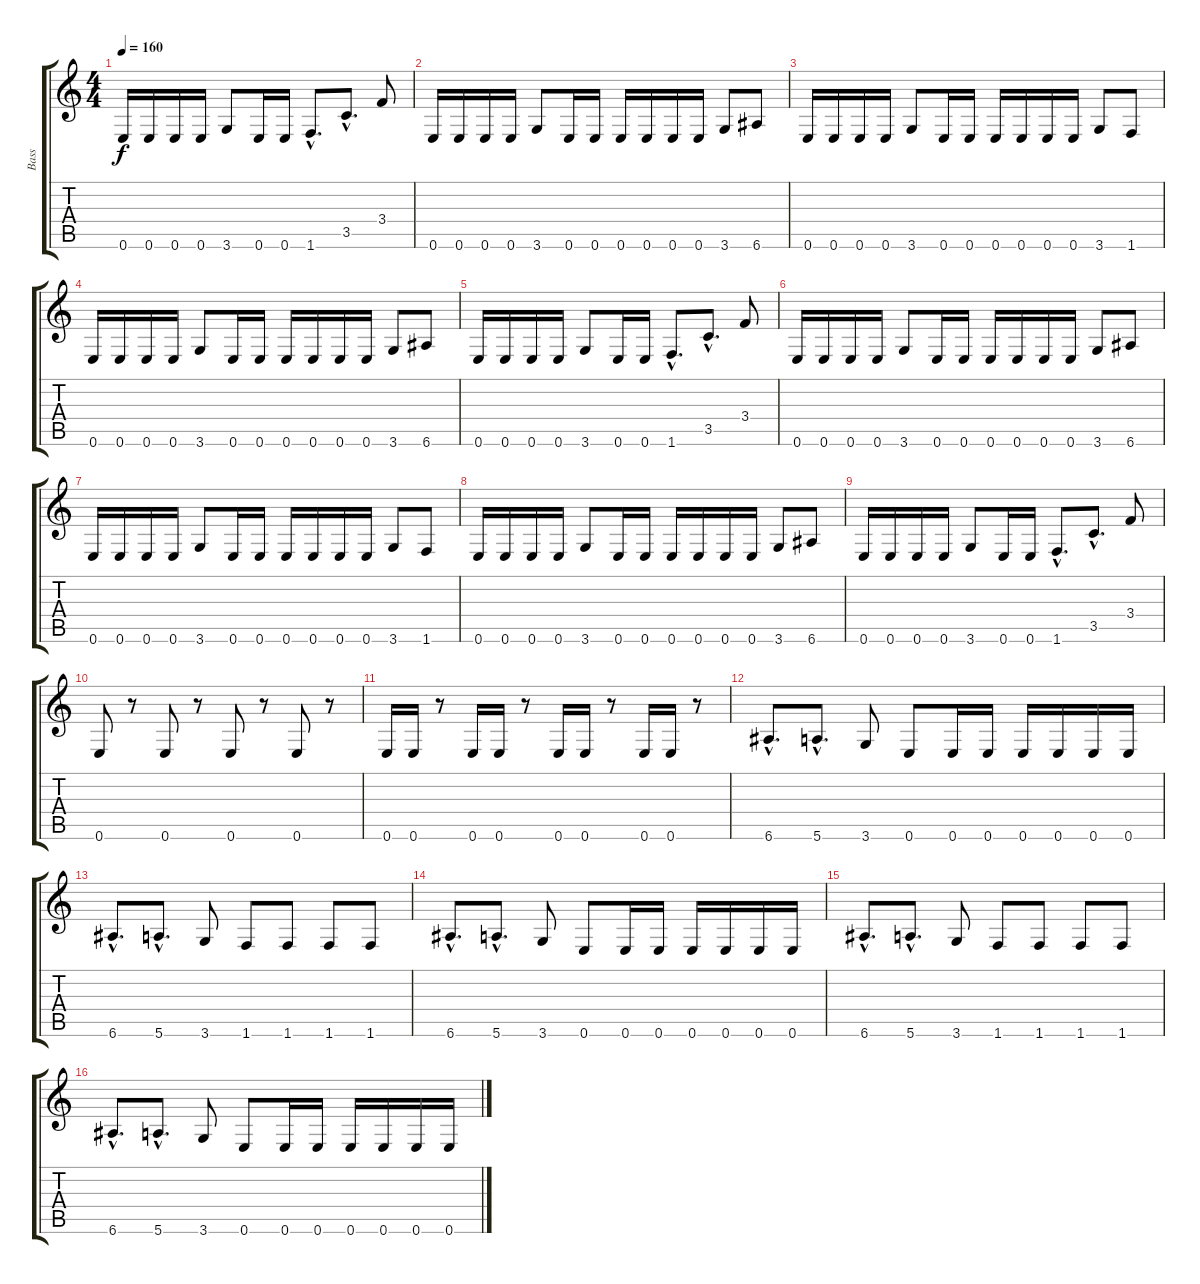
\track ("Bass" "Bass") {instrument electricbassfinger}
\staff {score tabs}
\tuning (E4 B3 G3 D3 A2 E2) {hide}
\ts (4 4)
\tempo 160
\clef g2
\ks c
0.6.16{dy f} 0.6.16 0.6.16 0.6.16 3.6.8 0.6.16 0.6.16 1.6{hac}.8{d} 3.5{hac}.8{d} 3.4.8 |
0.6.16 0.6.16 0.6.16 0.6.16 3.6.8 0.6.16 0.6.16 0.6.16 0.6.16 0.6.16 0.6.16 3.6.8 6.6.8 |
0.6.16 0.6.16 0.6.16 0.6.16 3.6.8 0.6.16 0.6.16 0.6.16 0.6.16 0.6.16 0.6.16 3.6.8 1.6.8 |
0.6.16 0.6.16 0.6.16 0.6.16 3.6.8 0.6.16 0.6.16 0.6.16 0.6.16 0.6.16 0.6.16 3.6.8 6.6.8 |
0.6.16 0.6.16 0.6.16 0.6.16 3.6.8 0.6.16 0.6.16 1.6{hac}.8{d} 3.5{hac}.8{d} 3.4.8 |
0.6.16 0.6.16 0.6.16 0.6.16 3.6.8 0.6.16 0.6.16 0.6.16 0.6.16 0.6.16 0.6.16 3.6.8 6.6.8 |
0.6.16 0.6.16 0.6.16 0.6.16 3.6.8 0.6.16 0.6.16 0.6.16 0.6.16 0.6.16 0.6.16 3.6.8 1.6.8 |
0.6.16 0.6.16 0.6.16 0.6.16 3.6.8 0.6.16 0.6.16 0.6.16 0.6.16 0.6.16 0.6.16 3.6.8 6.6.8 |
0.6.16 0.6.16 0.6.16 0.6.16 3.6.8 0.6.16 0.6.16 1.6{hac}.8{d} 3.5{hac}.8{d} 3.4.8 |
0.6.8 r.8 0.6.8 r.8 0.6.8 r.8 0.6.8 r.8 |
0.6.16 0.6.16 r.8 0.6.16 0.6.16 r.8 0.6.16 0.6.16 r.8 0.6.16 0.6.16 r.8 |
6.6{hac}.8{d} 5.6{hac}.8{d} 3.6.8 0.6.8 0.6.16 0.6.16 0.6.16 0.6.16 0.6.16 0.6.16 |
6.6{hac}.8{d} 5.6{hac}.8{d} 3.6.8 1.6.8 1.6.8 1.6.8 1.6.8 |
6.6{hac}.8{d} 5.6{hac}.8{d} 3.6.8 0.6.8 0.6.16 0.6.16 0.6.16 0.6.16 0.6.16 0.6.16 |
6.6{hac}.8{d} 5.6{hac}.8{d} 3.6.8 1.6.8 1.6.8 1.6.8 1.6.8 |
6.6{hac}.8{d} 5.6{hac}.8{d} 3.6.8 0.6.8 0.6.16 0.6.16 0.6.16 0.6.16 0.6.16 0.6.16
